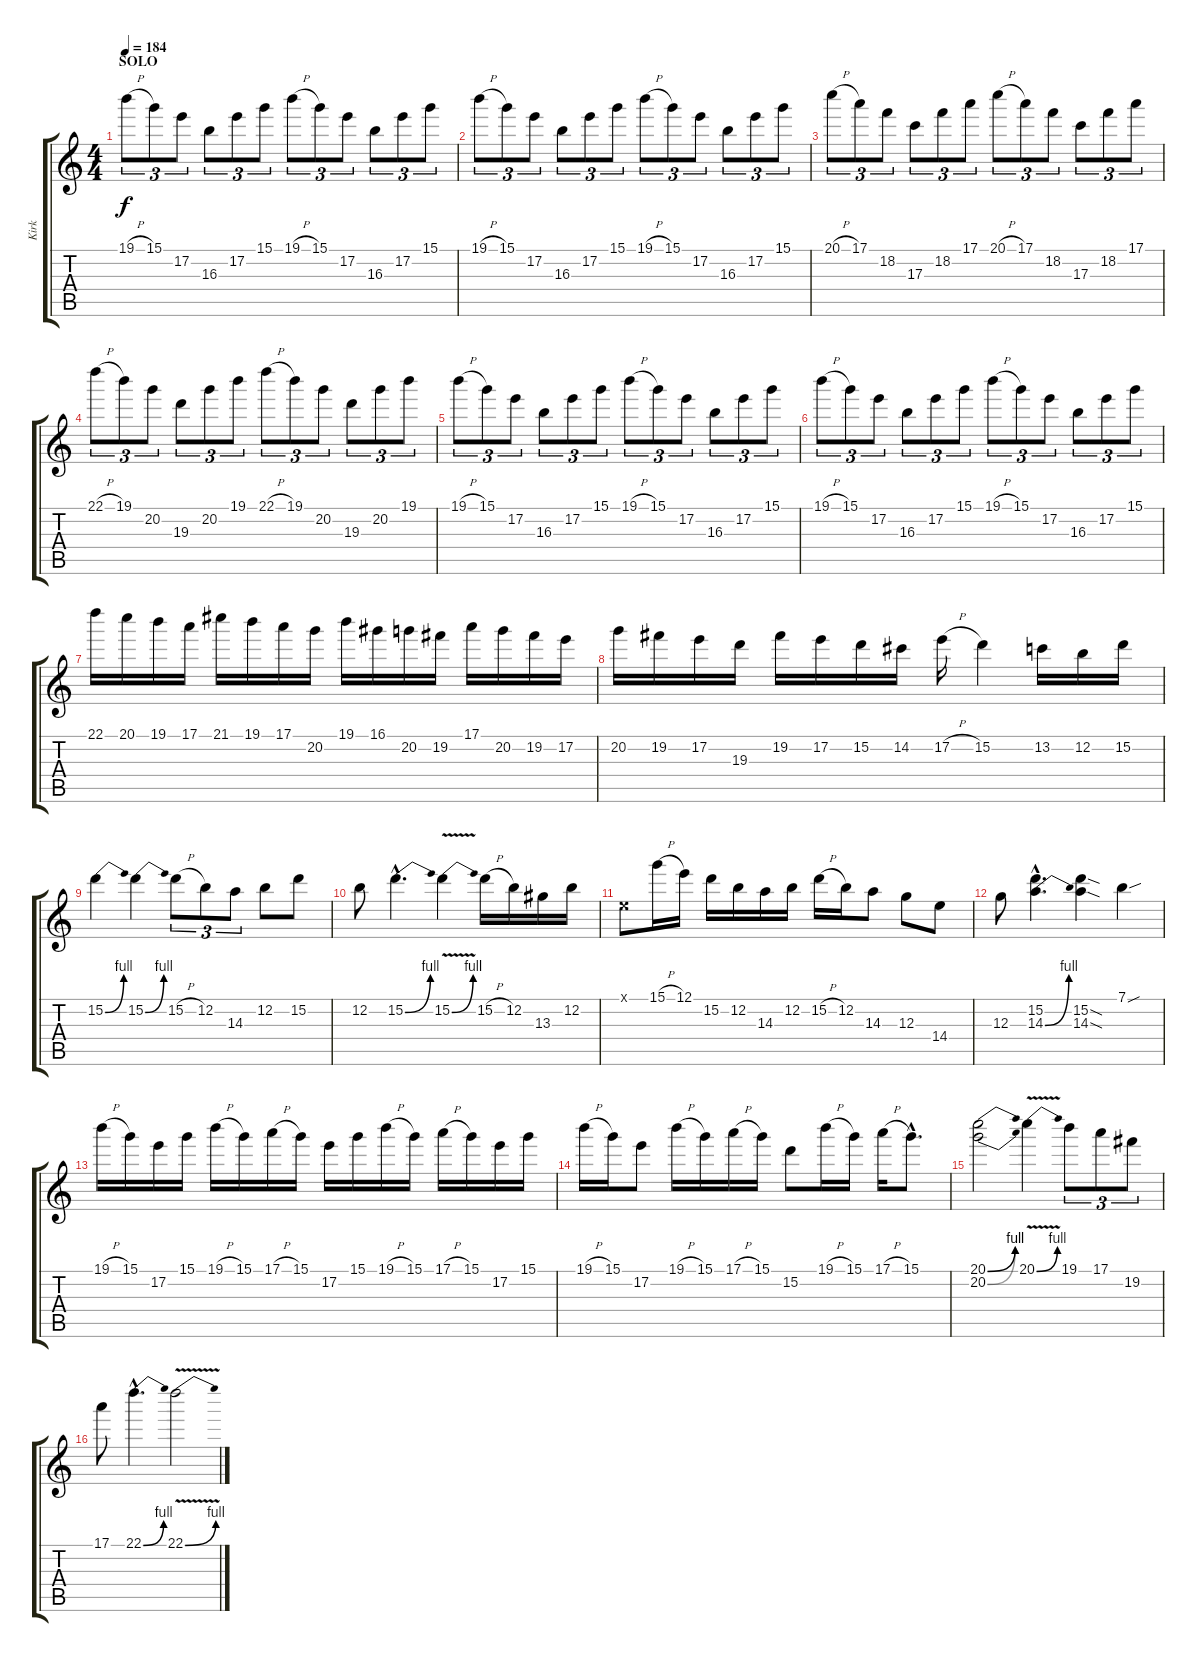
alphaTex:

\track ("Kirk" "Kirk") {instrument distortionguitar}
\staff {score tabs}
\tuning (E4 B3 G3 D3 A2 E2) {hide}
\ts (4 4)
\section ("" "SOLO")
\tempo 184
\clef g2
\ks c
19.1{h}.8{tu (3 2) dy f} 15.1.8{tu (3 2)} 17.2.8{tu (3 2)} 16.3.8{tu (3 2)} 17.2.8{tu (3 2)} 15.1.8{tu (3 2)} 19.1{h}.8{tu (3 2)} 15.1.8{tu (3 2)} 17.2.8{tu (3 2)} 16.3.8{tu (3 2)} 17.2.8{tu (3 2)} 15.1.8{tu (3 2)} |
19.1{h}.8{tu (3 2)} 15.1.8{tu (3 2)} 17.2.8{tu (3 2)} 16.3.8{tu (3 2)} 17.2.8{tu (3 2)} 15.1.8{tu (3 2)} 19.1{h}.8{tu (3 2)} 15.1.8{tu (3 2)} 17.2.8{tu (3 2)} 16.3.8{tu (3 2)} 17.2.8{tu (3 2)} 15.1.8{tu (3 2)} |
20.1{h}.8{tu (3 2)} 17.1.8{tu (3 2)} 18.2.8{tu (3 2)} 17.3.8{tu (3 2)} 18.2.8{tu (3 2)} 17.1.8{tu (3 2)} 20.1{h}.8{tu (3 2)} 17.1.8{tu (3 2)} 18.2.8{tu (3 2)} 17.3.8{tu (3 2)} 18.2.8{tu (3 2)} 17.1.8{tu (3 2)} |
22.1{h}.8{tu (3 2)} 19.1.8{tu (3 2)} 20.2.8{tu (3 2)} 19.3.8{tu (3 2)} 20.2.8{tu (3 2)} 19.1.8{tu (3 2)} 22.1{h}.8{tu (3 2)} 19.1.8{tu (3 2)} 20.2.8{tu (3 2)} 19.3.8{tu (3 2)} 20.2.8{tu (3 2)} 19.1.8{tu (3 2)} |
19.1{h}.8{tu (3 2)} 15.1.8{tu (3 2)} 17.2.8{tu (3 2)} 16.3.8{tu (3 2)} 17.2.8{tu (3 2)} 15.1.8{tu (3 2)} 19.1{h}.8{tu (3 2)} 15.1.8{tu (3 2)} 17.2.8{tu (3 2)} 16.3.8{tu (3 2)} 17.2.8{tu (3 2)} 15.1.8{tu (3 2)} |
19.1{h}.8{tu (3 2)} 15.1.8{tu (3 2)} 17.2.8{tu (3 2)} 16.3.8{tu (3 2)} 17.2.8{tu (3 2)} 15.1.8{tu (3 2)} 19.1{h}.8{tu (3 2)} 15.1.8{tu (3 2)} 17.2.8{tu (3 2)} 16.3.8{tu (3 2)} 17.2.8{tu (3 2)} 15.1.8{tu (3 2)} |
22.1.16 20.1.16 19.1.16 17.1.16 21.1.16 19.1.16 17.1.16 20.2.16 19.1.16 16.1.16 20.2.16 19.2.16 17.1.16 20.2.16 19.2.16 17.2.16 |
20.2.16 19.2.16 17.2.16 19.3.16 19.2.16 17.2.16 15.2.16 14.2.16 17.2{h}.16 15.2.4 13.2.16 12.2.16 15.2.16 |
15.2{be (bend 0 0 60 4)}.4 15.2{be (bend 0 0 60 4)}.4 15.2{h}.8{tu (3 2)} 12.2.8{tu (3 2)} 14.3.8{tu (3 2)} 12.2.8 15.2.8 |
12.2.8 15.2{be (bend 0 0 60 4) hac}.4{d} 15.2{be (bend 0 0 60 4) v}.4 15.2{h}.16 12.2.16 13.3.16 12.2.16 |
0.1{x}.8 15.1{h}.16 12.1.16 15.2.16 12.2.16 14.3.16 12.2.16 15.2{h}.16 12.2.16 14.3.8 12.3.8 14.4.8 |
12.3.8 (15.2{hac} 14.3{be (bend 0 0 60 4) hac}).4{d} (15.2{sod} 14.3{sod}).4 7.1{sou}.4 |
19.1{h}.16 15.1.16 17.2.16 15.1.16 19.1{h}.16 15.1.16 17.1{h}.16 15.1.16 17.2.16 15.1.16 19.1{h}.16 15.1.16 17.1{h}.16 15.1.16 17.2.16 15.1.16 |
19.1{h}.16 15.1.16 17.2.8 19.1{h}.16 15.1.16 17.1{h}.16 15.1.16 15.2.8 19.1{h}.16 15.1.16 17.1{h}.16 15.1{hac}.8{d} |
(20.1{be (bend 0 0 60 4)} 20.2{be (bend 0 0 60 4)}).2 20.1{be (bend 0 0 60 4) v}.4 19.1.8{tu (3 2)} 17.1.8{tu (3 2)} 19.2.8{tu (3 2)} |
17.1.8 22.1{be (bend 0 0 60 4) hac}.4{d} 22.1{be (bend 0 0 60 4) v}.2
